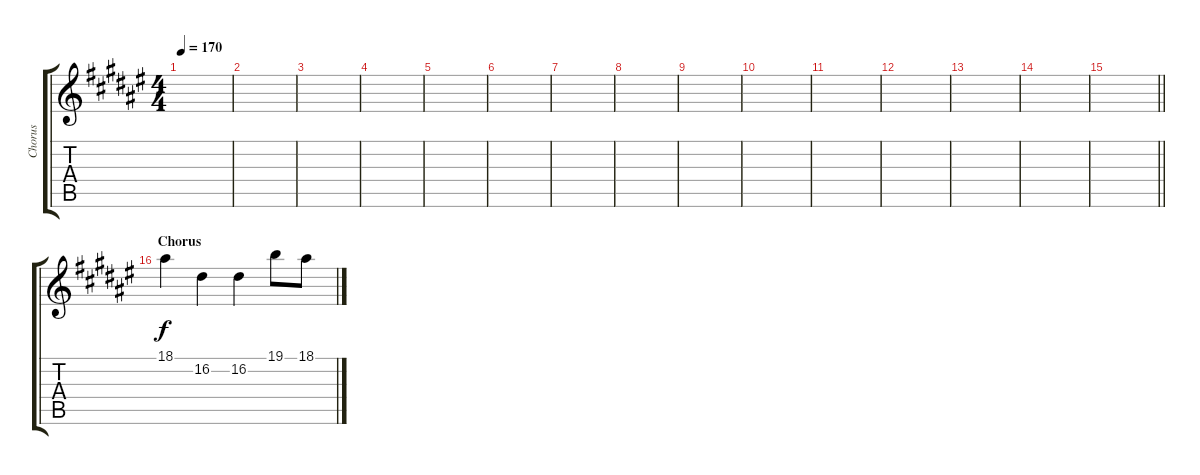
\track ("Chorus" "Chorus") {instrument voiceoohs}
\staff {score tabs}
\tuning (E4 B3 G3 D3 A2 E2) {hide}
\ts (4 4)
\tempo 170
\clef g2
\ks f#
|
|
|
|
|
|
|
|
|
|
|
|
|
|
\barLineRight lightlight
|
\section ("" "Chorus")
18.1.4{dy f} 16.2.4 16.2.4 19.1.8 18.1.8
